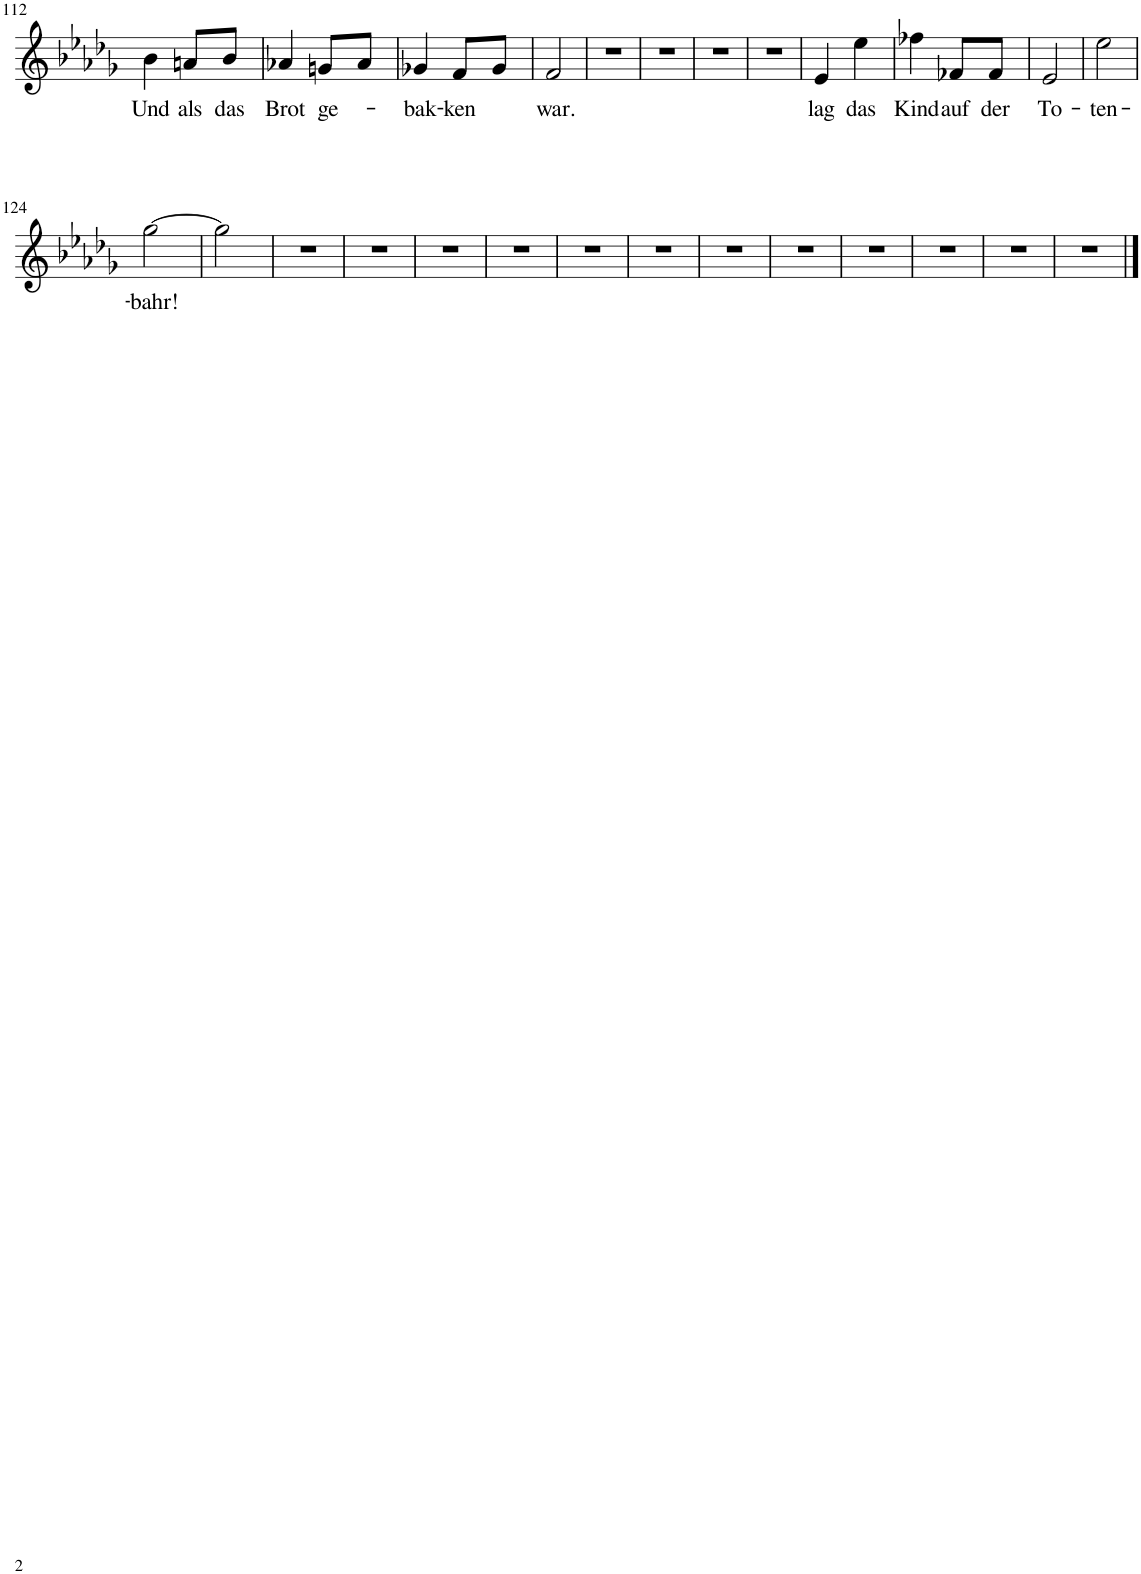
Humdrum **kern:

**kern	**text
*part1	*part1
*staff1	*staff1
*I"Piano	*
*I'Pno	*
!!LO:PB:g=z
*clefG2	*
*k[b-e-a-d-g-]	*
*M2/4	*
=112	=112
!	!LO:LY:b
4b-\	Und
!	!LO:LY:b
8an/L	als
!	!LO:LY:b
8b-/J	das
=113	=113
!	!LO:LY:b
4a-X/	Brot
!	!LO:LY:b
8gn/L	ge-
8a-/J	.
=114	=114
!	!LO:LY:b
4g-X/	-bak-
!	!LO:LY:b
8f/L	-ken
8g-/J	.
=115	=115
!	!LO:LY:b
2f/	war.
=116	=116
2r	.
=117	=117
2r	.
=118	=118
2r	.
=119	=119
2r	.
=120	=120
!	!LO:LY:b
4e-/	lag
!	!LO:LY:b
4ee-\	das
=121	=121
!	!LO:LY:b
4ff-X\	Kind
!	!LO:LY:b
8f-X/L	auf
!	!LO:LY:b
8f-/J	der
=122	=122
!	!LO:LY:b
2e-/	To-
=123	=123
!	!LO:LY:b
2ee-\	-ten-
!!LO:LB:g=z
=124	=124
!	!LO:LY:b
[2gg-\	-bahr!
=125	=125
2gg-\]	.
=126	=126
2r	.
=127	=127
2r	.
=128	=128
2r	.
=129	=129
2r	.
=130	=130
2r	.
=131	=131
2r	.
=132	=132
2r	.
=133	=133
2r	.
=134	=134
2r	.
=135	=135
2r	.
=136	=136
2r	.
=137	=137
2r	.
==	==
*-	*-
